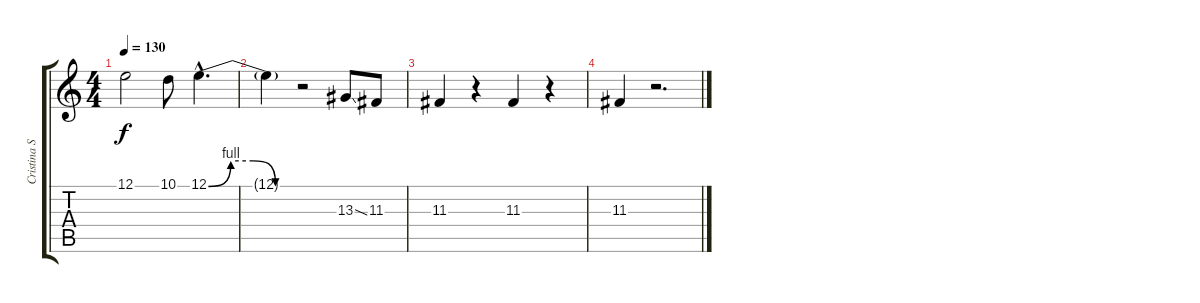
\track ("Cristina Scabbia (Female Vocals)" "Cristina S") {instrument synthstrings1}
\staff {score tabs}
\tuning (E4 B3 G3 D3 A2 E2) {hide}
\ts (4 4)
\tempo 130
\clef g2
\ks c
12.1{t}.2{dy f} 10.1.8 12.1{be (custom 0 0 15 4 30 4 45 0 60 0) hac}.4{d} |
12.1{t}.4 r.2 13.3{ss}.8 11.3.8 |
11.3.4 r.4 11.3.4{volume 8} r.4 |
11.3.4{volume 5} r.2{d}
